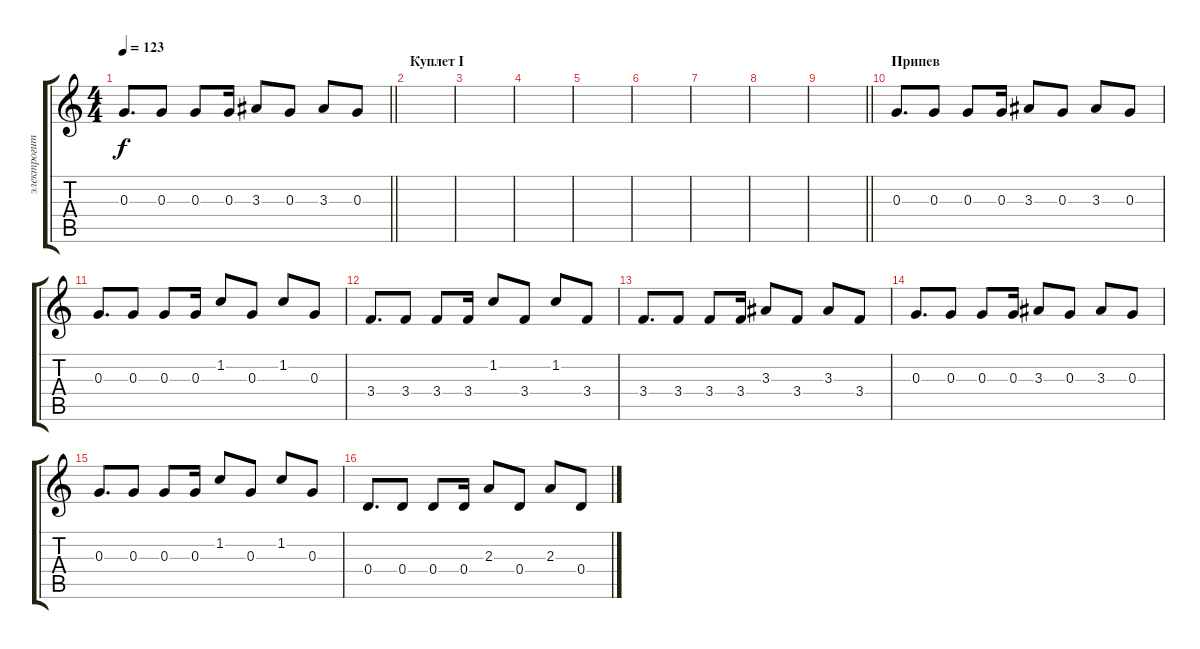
\track ("электрогитара" "электрогит") {instrument electricguitarmuted}
\staff {score tabs}
\tuning (E4 B3 G3 D3 A2 E2) {hide}
\ts (4 4)
\tempo 123
\clef g2
\barLineRight lightlight
\ks c
0.3.8{d dy f} 0.3.8 0.3.8 0.3.16 3.3.8 0.3.8 3.3.8 0.3.8 |
\section ("" "Куплет I")
|
|
|
|
|
|
|
\barLineRight lightlight
|
\section ("" "Припев")
0.3.8{d} 0.3.8 0.3.8 0.3.16 3.3.8 0.3.8 3.3.8 0.3.8 |
0.3.8{d} 0.3.8 0.3.8 0.3.16 1.2.8 0.3.8 1.2.8 0.3.8 |
3.4.8{d} 3.4.8 3.4.8 3.4.16 1.2.8 3.4.8 1.2.8 3.4.8 |
3.4.8{d} 3.4.8 3.4.8 3.4.16 3.3.8 3.4.8 3.3.8 3.4.8 |
0.3.8{d} 0.3.8 0.3.8 0.3.16 3.3.8 0.3.8 3.3.8 0.3.8 |
0.3.8{d} 0.3.8 0.3.8 0.3.16 1.2.8 0.3.8 1.2.8 0.3.8 |
0.4.8{d} 0.4.8 0.4.8 0.4.16 2.3.8 0.4.8 2.3.8 0.4.8
